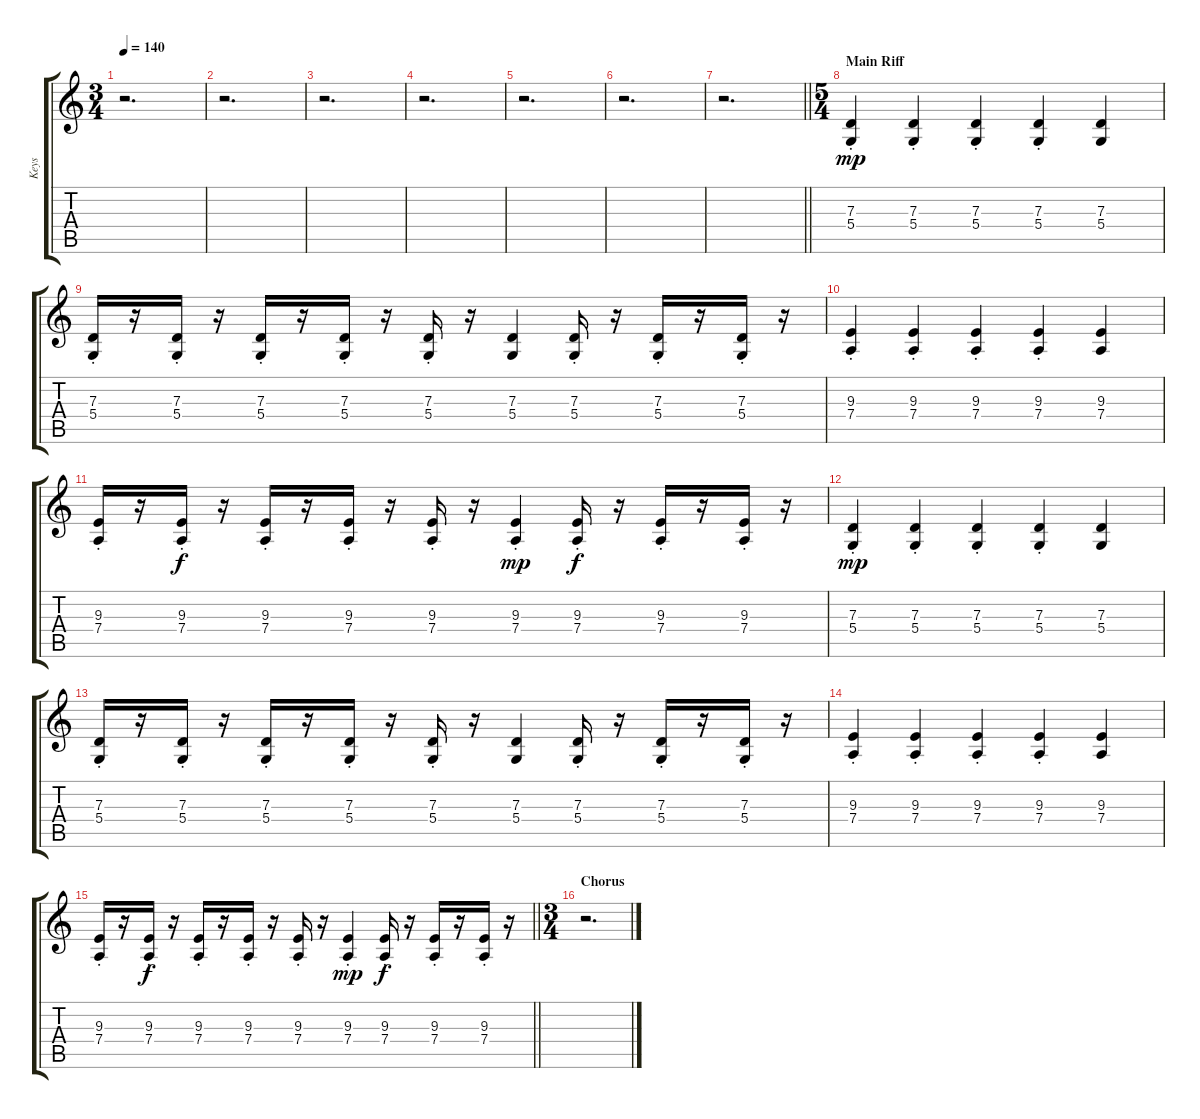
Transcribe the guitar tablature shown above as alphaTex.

\track ("Keys" "Keys") {instrument rockorgan}
\staff {score tabs}
\tuning (E4 B3 G3 D3 A2 E2) {hide}
\ts (3 4)
\tempo 140
\clef g2
\ks c
r.2{d dy f} |
r.2{d} |
r.2{d} |
r.2{d} |
r.2{d} |
r.2{d} |
\barLineRight lightlight
r.2{d} |
\ts (5 4)
\section ("" "Main Riff")
(7.3{st} 5.4{st}).4{dy mp} (7.3{st} 5.4{st}).4 (7.3{st} 5.4{st}).4 (7.3{st} 5.4{st}).4 (7.3 5.4).4 |
(7.3{st} 5.4{st}).16 r.16 (7.3{st} 5.4{st}).16 r.16 (7.3{st} 5.4{st}).16 r.16 (7.3{st} 5.4{st}).16 r.16 (7.3{st} 5.4{st}).16 r.16 (7.3 5.4).4 (7.3{st} 5.4{st}).16 r.16 (7.3{st} 5.4{st}).16 r.16 (7.3{st} 5.4{st}).16 r.16 |
(9.3{st} 7.4{st}).4 (9.3{st} 7.4{st}).4 (9.3{st} 7.4{st}).4 (9.3{st} 7.4{st}).4 (9.3 7.4).4 |
(9.3{st} 7.4{st}).16 r.16 (9.3{st} 7.4{st}).16{dy f} r.16 (9.3{st} 7.4{st}).16 r.16 (9.3{st} 7.4{st}).16 r.16 (9.3{st} 7.4{st}).16 r.16 (9.3 7.4{st}).4{dy mp} (9.3{st} 7.4{st}).16{dy f} r.16 (9.3{st} 7.4{st}).16 r.16 (9.3{st} 7.4{st}).16 r.16 |
(7.3{st} 5.4{st}).4{dy mp} (7.3{st} 5.4{st}).4 (7.3{st} 5.4{st}).4 (7.3{st} 5.4{st}).4 (7.3 5.4).4 |
(7.3{st} 5.4{st}).16 r.16 (7.3{st} 5.4{st}).16 r.16 (7.3{st} 5.4{st}).16 r.16 (7.3{st} 5.4{st}).16 r.16 (7.3{st} 5.4{st}).16 r.16 (7.3 5.4).4 (7.3{st} 5.4{st}).16 r.16 (7.3{st} 5.4{st}).16 r.16 (7.3{st} 5.4{st}).16 r.16 |
(9.3{st} 7.4{st}).4 (9.3{st} 7.4{st}).4 (9.3{st} 7.4{st}).4 (9.3{st} 7.4{st}).4 (9.3 7.4).4 |
\barLineRight lightlight
(9.3{st} 7.4{st}).16 r.16 (9.3{st} 7.4{st}).16{dy f} r.16 (9.3{st} 7.4{st}).16 r.16 (9.3{st} 7.4{st}).16 r.16 (9.3{st} 7.4{st}).16 r.16 (9.3 7.4{st}).4{dy mp} (9.3{st} 7.4{st}).16{dy f} r.16 (9.3{st} 7.4{st}).16 r.16 (9.3{st} 7.4{st}).16 r.16 |
\ts (3 4)
\section ("" "Chorus")
r.2{d}
